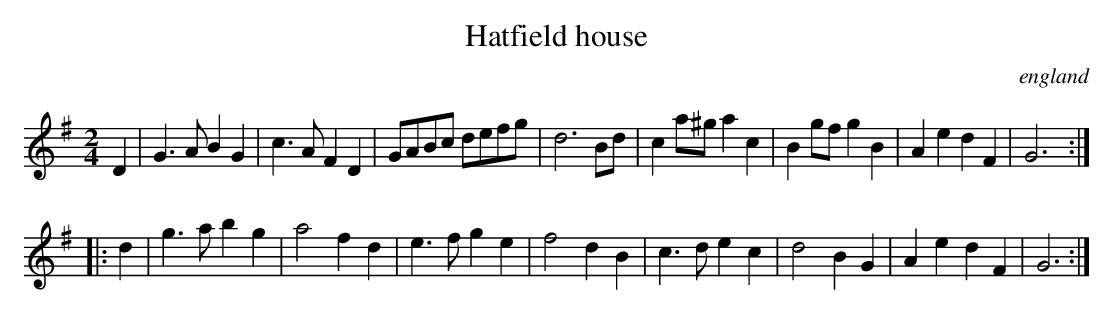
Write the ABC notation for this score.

X:1
T:Hatfield house
O:england
M:2/4
L:1/8
K:G
D2 | G3A B2G2 | c3A F2D2 | GABc defg | d6 Bd | \
c2a^g a2c2 | B2gf g2B2 | A2e2 d2F2 | G6 :|
|:d2 | g3a b2g2 | a4 f2d2 | e3f g2e2 | f4 d2B2|\
c3d e2c2 | d4 B2G2 | A2e2 d2F2 | G6 :|
